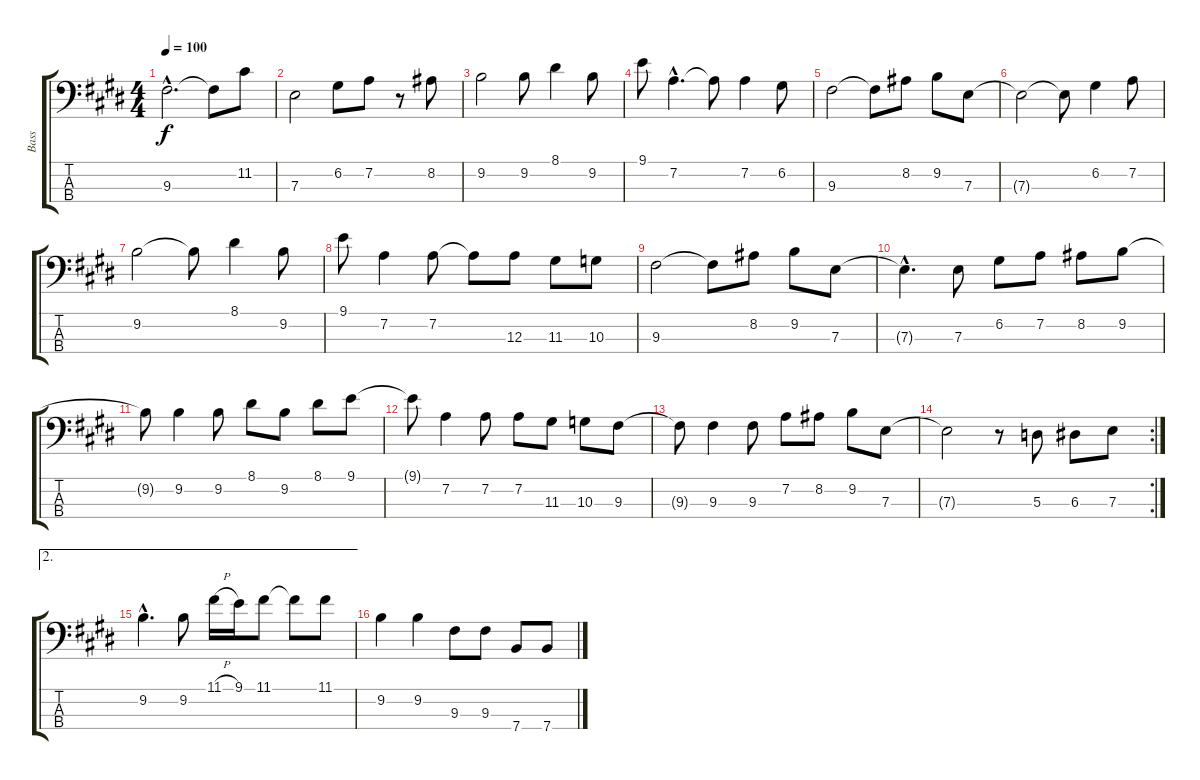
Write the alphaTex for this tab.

\track ("Bass" "Bass") {instrument electricbassfinger}
\staff {score tabs}
\tuning (G2 D2 A1 E1) {hide}
\ts (4 4)
\tempo 100
\clef f4
\ks e
9.3{hac}.2{d dy f} 9.3{t}.8 11.2.8 |
7.3.2 6.2.8 7.2.8 r.8 8.2.8 |
9.2.2 9.2.8 8.1.4 9.2.8 |
9.1.8 7.2{hac}.4{d} 7.2{t}.8 7.2.4 6.2.8 |
9.3.2 9.3{t}.8 8.2.8 9.2.8 7.3.8 |
7.3{t}.2 7.3{t}.8 6.2.4 7.2.8 |
9.2.2 9.2{t}.8 8.1.4 9.2.8 |
9.1.8 7.2.4 7.2.8 7.2{t}.8 12.3.8 11.3.8 10.3.8 |
9.3.2 9.3{t}.8 8.2.8 9.2.8 7.3.8 |
7.3{hac t}.4{d} 7.3.8 6.2.8 7.2.8 8.2.8 9.2.8 |
9.2{t}.8 9.2.4 9.2.8 8.1.8 9.2.8 8.1.8 9.1.8 |
9.1{t}.8 7.2.4 7.2.8 7.2.8 11.3.8 10.3.8 9.3.8 |
9.3{t}.8 9.3.4 9.3.8 7.2.8 8.2.8 9.2.8 7.3.8 |
\rc 2
7.3{t}.2 r.8 5.3.8 6.3.8 7.3.8 |
\ae 2
9.2{hac}.4{d} 9.2.8 11.1{h}.16 9.1.16 11.1.8 11.1{t}.8 11.1.8 |
9.2.4 9.2.4 9.3.8 9.3.8 7.4.8 7.4.8
